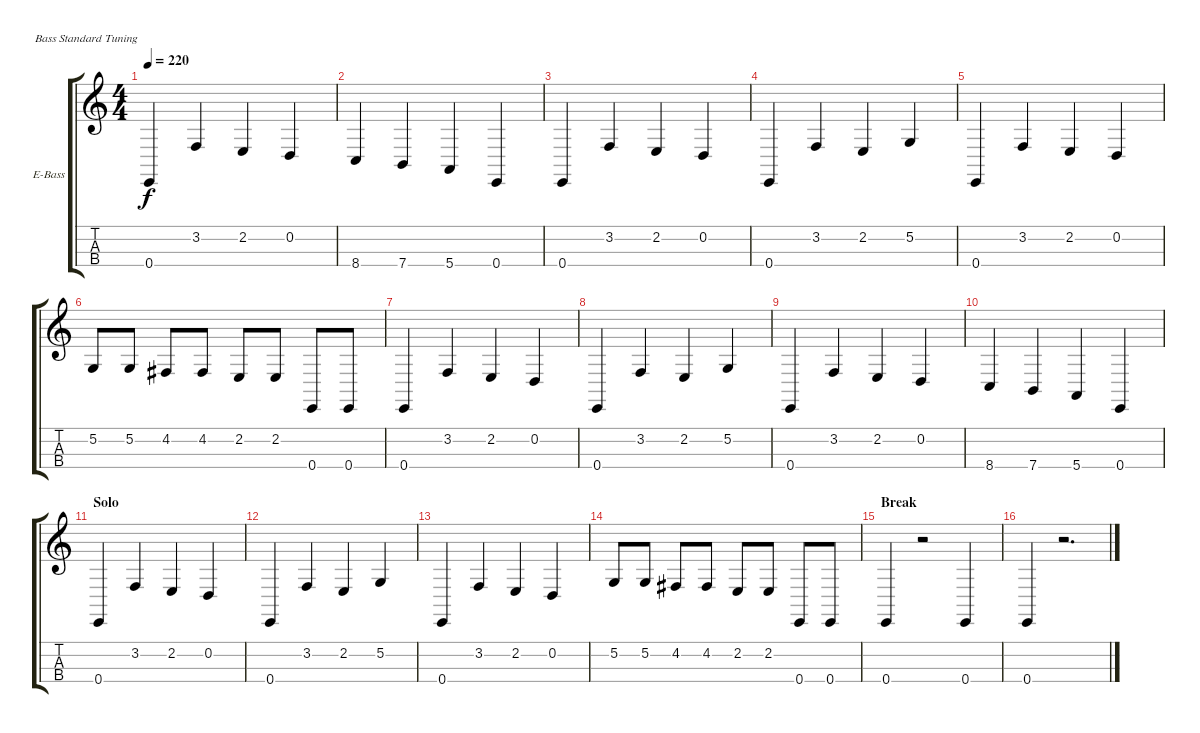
\defaultSystemsLayout 4
\bracketExtendMode groupsimilarinstruments
\firstSystemTrackNameOrientation horizontal
\otherSystemsTrackNameOrientation horizontal
\track ("Electric Bass" "E-Bass") {instrument electricbassfinger}
\staff {score tabs}
\tuning (G2 D2 A1 E1)
\ts (4 4)
\tempo 220
\clef g2
\ks c
0.4.4{dy f} 3.2.4 2.2.4 0.2.4 |
8.4.4 7.4.4 5.4.4 0.4.4 |
0.4.4 3.2.4 2.2.4 0.2.4 |
0.4.4 3.2.4 2.2.4 5.2.4 |
0.4.4 3.2.4 2.2.4 0.2.4 |
5.2.8 5.2.8 4.2.8 4.2.8 2.2.8 2.2.8 0.4.8 0.4.8 |
0.4.4 3.2.4 2.2.4 0.2.4 |
0.4.4 3.2.4 2.2.4 5.2.4 |
0.4.4 3.2.4 2.2.4 0.2.4 |
8.4.4 7.4.4 5.4.4 0.4.4 |
\section ("" "Solo")
0.4.4 3.2.4 2.2.4 0.2.4 |
0.4.4 3.2.4 2.2.4 5.2.4 |
0.4.4 3.2.4 2.2.4 0.2.4 |
5.2.8 5.2.8 4.2.8 4.2.8 2.2.8 2.2.8 0.4.8 0.4.8 |
\section ("" "Break")
0.4.4 r.2 0.4.4 |
0.4.4 r.2{d}
